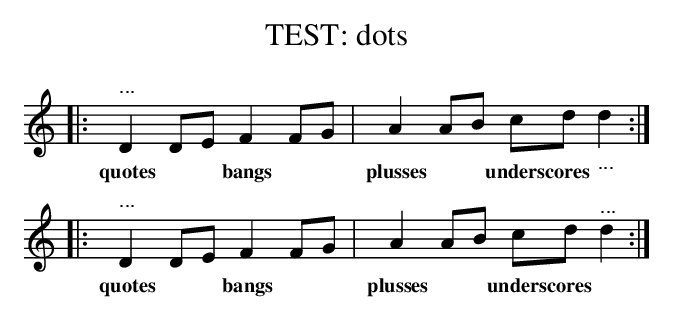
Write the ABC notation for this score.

X:1
T: TEST: dots
M: none
K: C
|: "..."D2DE !_...!F2FG | +_...+A2AB cd"_..."d2 :|
w: quotes** bangs** plusses** underscores**
|: "..."D2DE !^...!F2FG | +^...+A2AB cd"^..."d2 :|
w: quotes** bangs** plusses** underscores**
